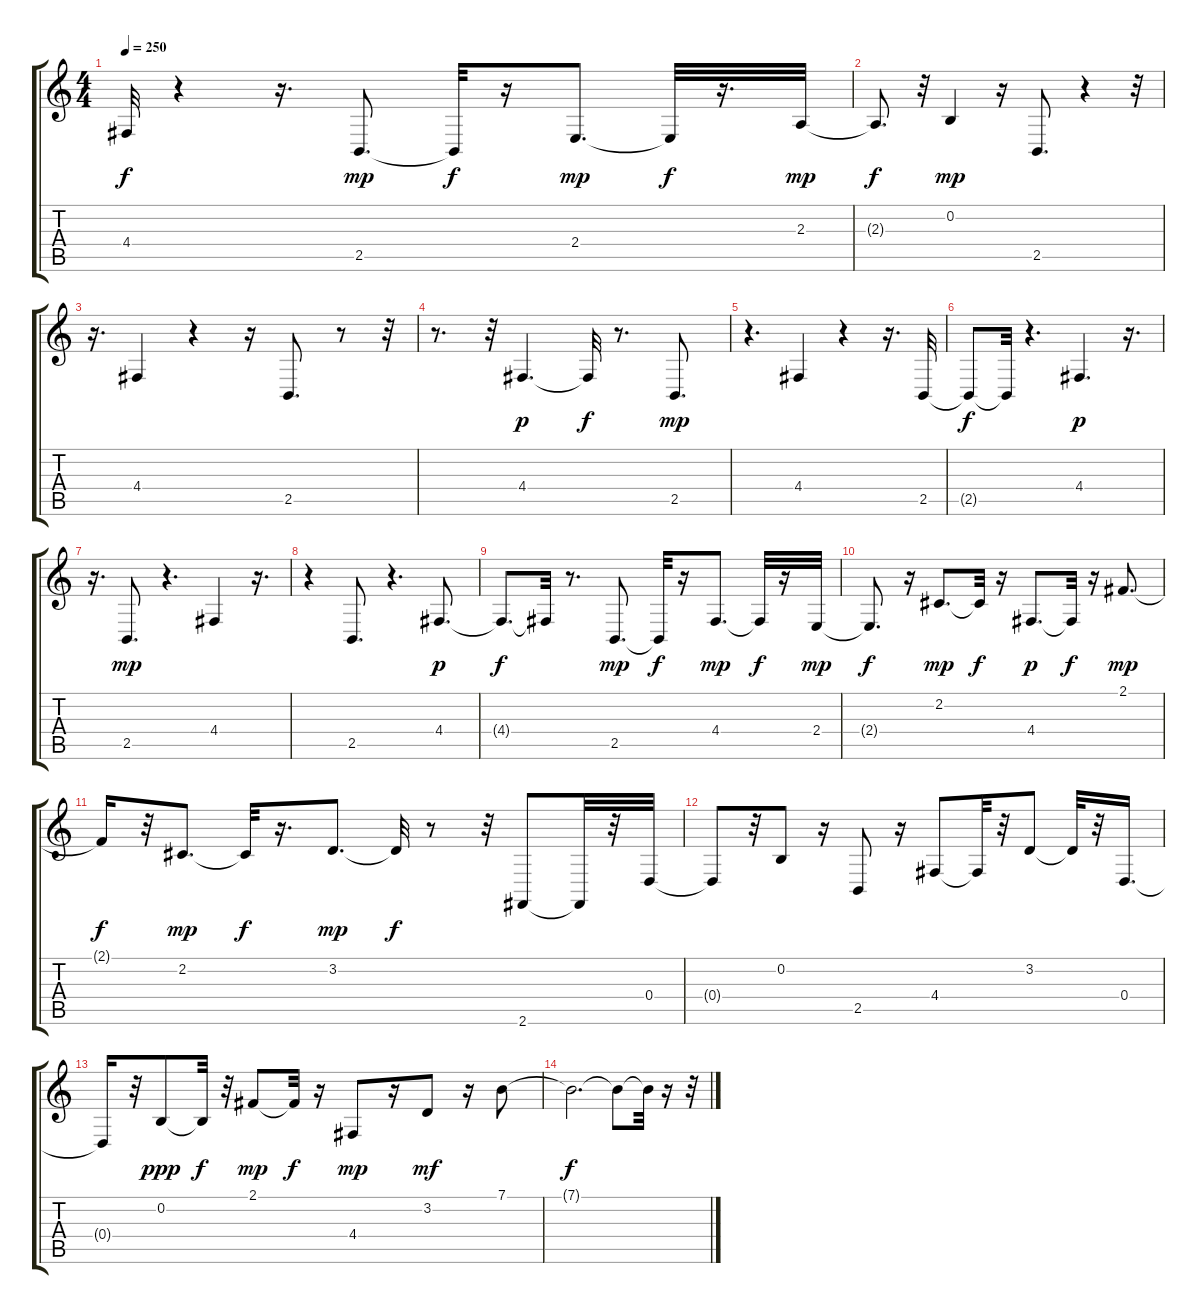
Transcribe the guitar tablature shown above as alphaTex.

\track "" {instrument orchestralharp}
\staff {score tabs}
\tuning (E4 B3 G3 D3 A2 E2) {hide}
\ts (4 4)
\tempo 250
\clef g2
\ks c
4.4{t}.32{dy f} r.4 r.16{d} 2.5.8{d dy mp} 2.5{t}.32{dy f} r.16 2.4.8{d dy mp} 2.4{t}.32{dy f} r.16{d} 2.3.32{dy mp} |
2.3{t}.8{d dy f} r.32 0.2.4{dy mp} r.16 2.5.8{d} r.4 r.32 |
r.16{d} 4.4.4 r.4 r.16 2.5.8{d} r.8 r.32 |
r.8{d} r.32 4.4.4{d dy p} 4.4{t}.32{dy f} r.8{d} 2.5.8{d dy mp} |
r.4{d} 4.4.4 r.4 r.16{d} 2.5.32 |
2.5{t}.8{dy f} 2.5{t}.32 r.4{d} 4.4.4{d dy p} r.16{d} |
r.16{d} 2.5.8{d dy mp} r.4{d} 4.4.4 r.16{d} |
r.4 2.5.8{d} r.4{d} 4.4.8{d dy p} |
4.4{t}.8{d dy f} 4.4{t}.32 r.8{d} 2.5.8{d dy mp} 2.5{t}.32{dy f} r.16 4.4.8{d dy mp} 4.4{t}.32{dy f} r.16 2.4.32{dy mp} |
2.4{t}.8{d dy f} r.16 2.2.8{d dy mp} 2.2{t}.32{dy f} r.16 4.4.8{d dy p} 4.4{t}.32{dy f} r.16 2.1.8{d dy mp} |
2.1{t}.16{dy f} r.32 2.2.8{d dy mp} 2.2{t}.32{dy f} r.16{d} 3.2.8{d dy mp} 3.2{t}.32{dy f} r.8 r.32 2.6.8 2.6{t}.32 r.32 0.4.32 |
0.4{t}.8 r.32 0.2.8 r.16 2.5.8 r.16 4.4.8 4.4{t}.32 r.32 3.2.8 3.2{t}.32 r.32 0.4.16{d} |
0.4{t}.16 r.32 0.2.8{dy ppp} 0.2{t}.32{dy f} r.32 2.1.8{dy mp} 2.1{t}.32{dy f} r.16 4.4.8{dy mp} r.16 3.2.8{dy mf} r.16 7.1.8 |
7.1{t}.2{d dy f} 7.1{t}.8 7.1{t}.32 r.16 r.32
